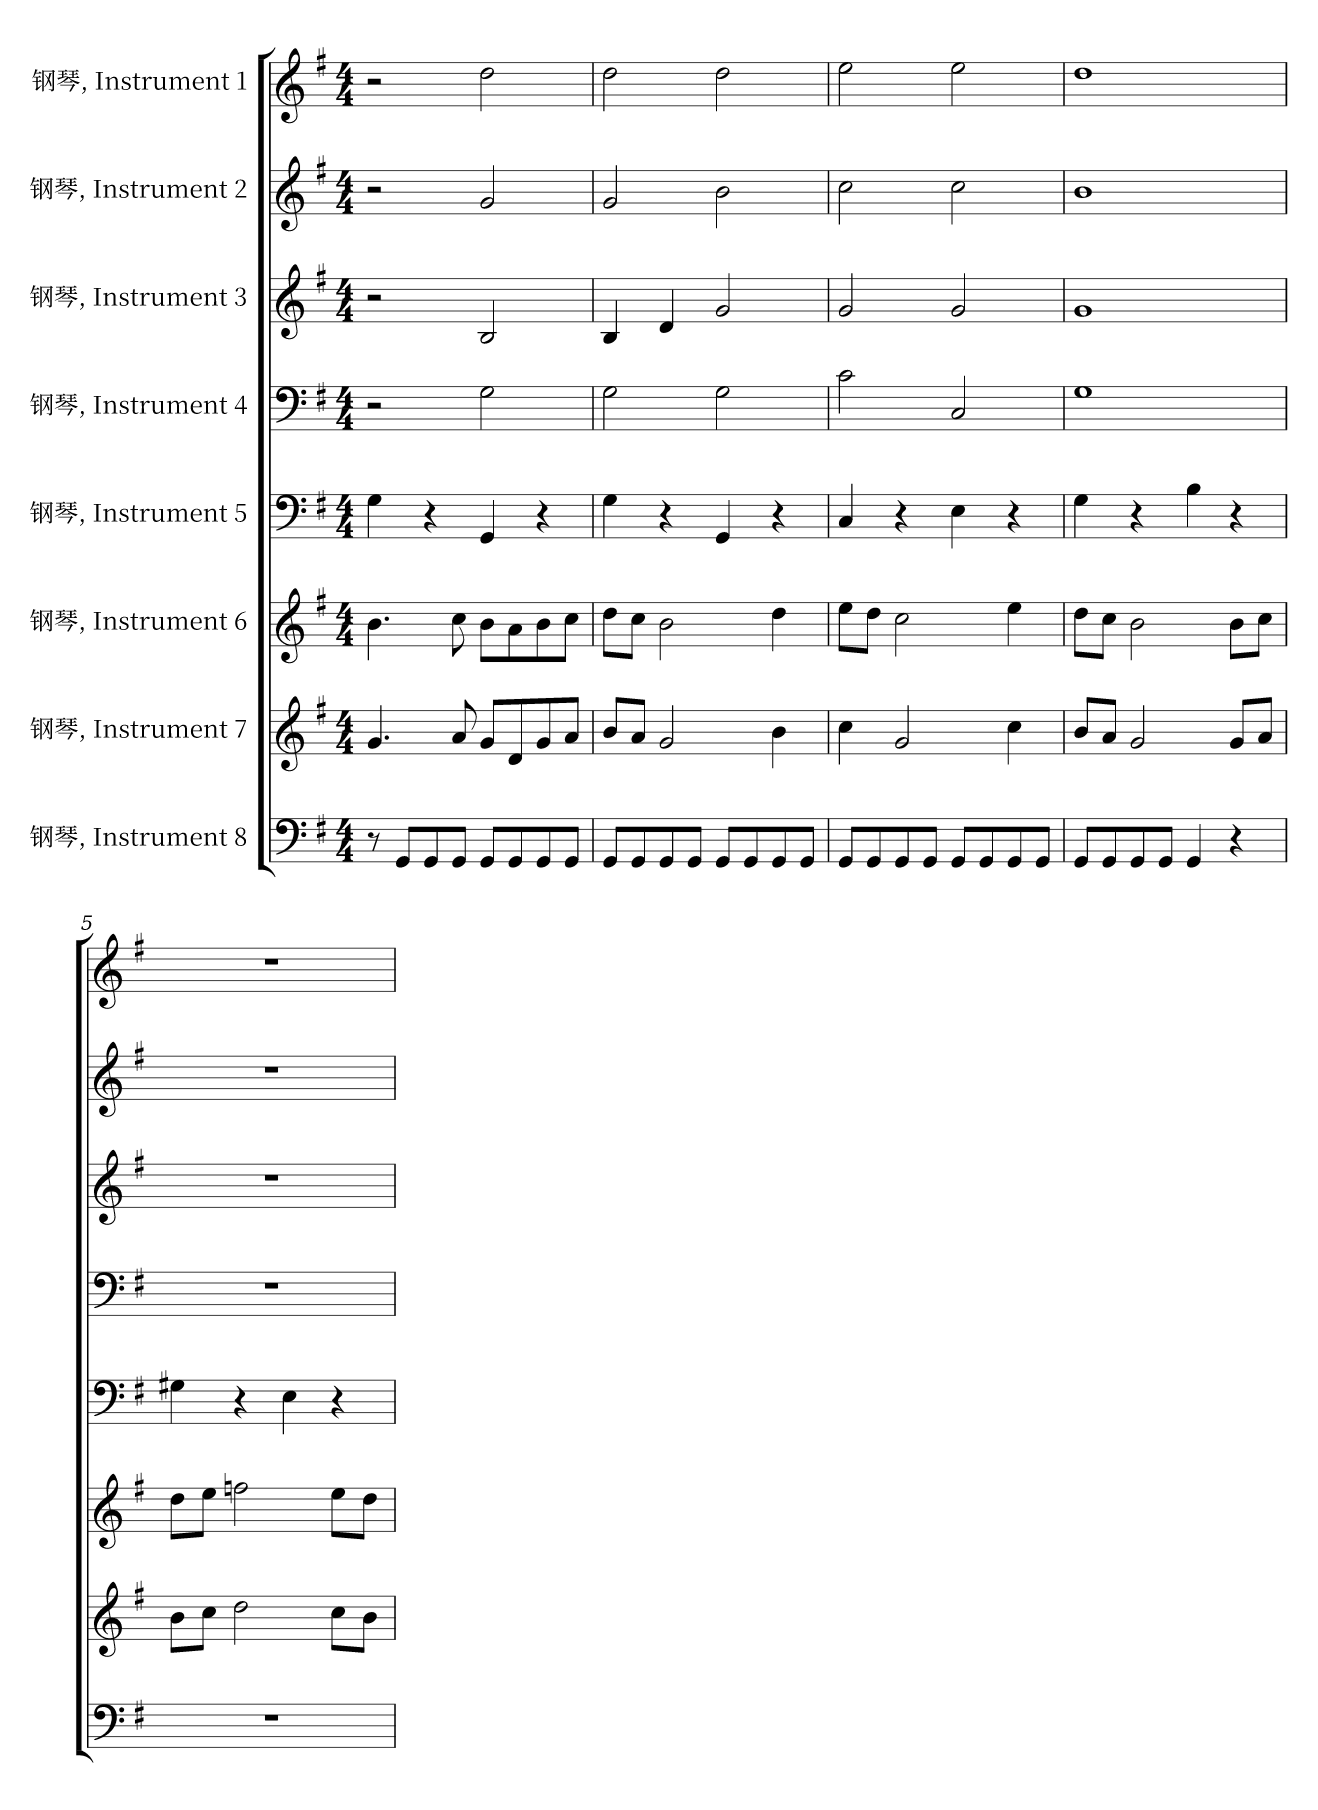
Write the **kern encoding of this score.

**kern	**kern	**kern	**kern	**kern	**kern	**kern	**kern
*part8	*part7	*part6	*part5	*part4	*part3	*part2	*part1
*staff8	*staff7	*staff6	*staff5	*staff4	*staff3	*staff2	*staff1
*I"钢琴, Instrument 8	*I"钢琴, Instrument 7	*I"钢琴, Instrument 6	*I"钢琴, Instrument 5	*I"钢琴, Instrument 4	*I"钢琴, Instrument 3	*I"钢琴, Instrument 2	*I"钢琴, Instrument 1
*clefF4	*clefG2	*clefG2	*clefF4	*clefF4	*clefG2	*clefG2	*clefG2
*k[f#]	*k[f#]	*k[f#]	*k[f#]	*k[f#]	*k[f#]	*k[f#]	*k[f#]
*M4/4	*M4/4	*M4/4	*M4/4	*M4/4	*M4/4	*M4/4	*M4/4
*MM100	*MM100	*MM100	*MM100	*MM100	*MM100	*MM100	*MM100
=1	=1	=1	=1	=1	=1	=1	=1
8r	4.g/	4.b\	4G\	2r	2r	2r	2r
8GG/L	.	.	.	.	.	.	.
8GG/	.	.	4r	.	.	.	.
8GG/J	8a/	8cc\	.	.	.	.	.
8GG/L	8g/L	8b\L	4GG/	2G\	2B/	2g/	2dd\
8GG/	8d/	8a\	.	.	.	.	.
8GG/	8g/	8b\	4r	.	.	.	.
8GG/J	8a/J	8cc\J	.	.	.	.	.
=2	=2	=2	=2	=2	=2	=2	=2
8GG/L	8b/L	8dd\L	4G\	2G\	4B/	2g/	2dd\
8GG/	8a/J	8cc\J	.	.	.	.	.
8GG/	2g/	2b\	4r	.	4d/	.	.
8GG/J	.	.	.	.	.	.	.
8GG/L	.	.	4GG/	2G\	2g/	2b\	2dd\
8GG/	.	.	.	.	.	.	.
8GG/	4b\	4dd\	4r	.	.	.	.
8GG/J	.	.	.	.	.	.	.
=3	=3	=3	=3	=3	=3	=3	=3
8GG/L	4cc\	8ee\L	4C/	2c\	2g/	2cc\	2ee\
8GG/	.	8dd\J	.	.	.	.	.
8GG/	2g/	2cc\	4r	.	.	.	.
8GG/J	.	.	.	.	.	.	.
8GG/L	.	.	4E\	2C/	2g/	2cc\	2ee\
8GG/	.	.	.	.	.	.	.
8GG/	4cc\	4ee\	4r	.	.	.	.
8GG/J	.	.	.	.	.	.	.
=4	=4	=4	=4	=4	=4	=4	=4
8GG/L	8b/L	8dd\L	4G\	1G	1g	1b	1dd
8GG/	8a/J	8cc\J	.	.	.	.	.
8GG/	2g/	2b\	4r	.	.	.	.
8GG/J	.	.	.	.	.	.	.
4GG/	.	.	4B\	.	.	.	.
4r	8g/L	8b\L	4r	.	.	.	.
.	8a/J	8cc\J	.	.	.	.	.
!!LO:PB:g=z
=5	=5	=5	=5	=5	=5	=5	=5
1r	8b\L	8dd\L	4G#X\	1r	1r	1r	1r
.	8cc\J	8ee\J	.	.	.	.	.
.	2dd\	2ffn\	4r	.	.	.	.
.	.	.	4E\	.	.	.	.
.	8cc\L	8ee\L	4r	.	.	.	.
.	8b\J	8dd\J	.	.	.	.	.
=	=	=	=	=	=	=	=
*-	*-	*-	*-	*-	*-	*-	*-
